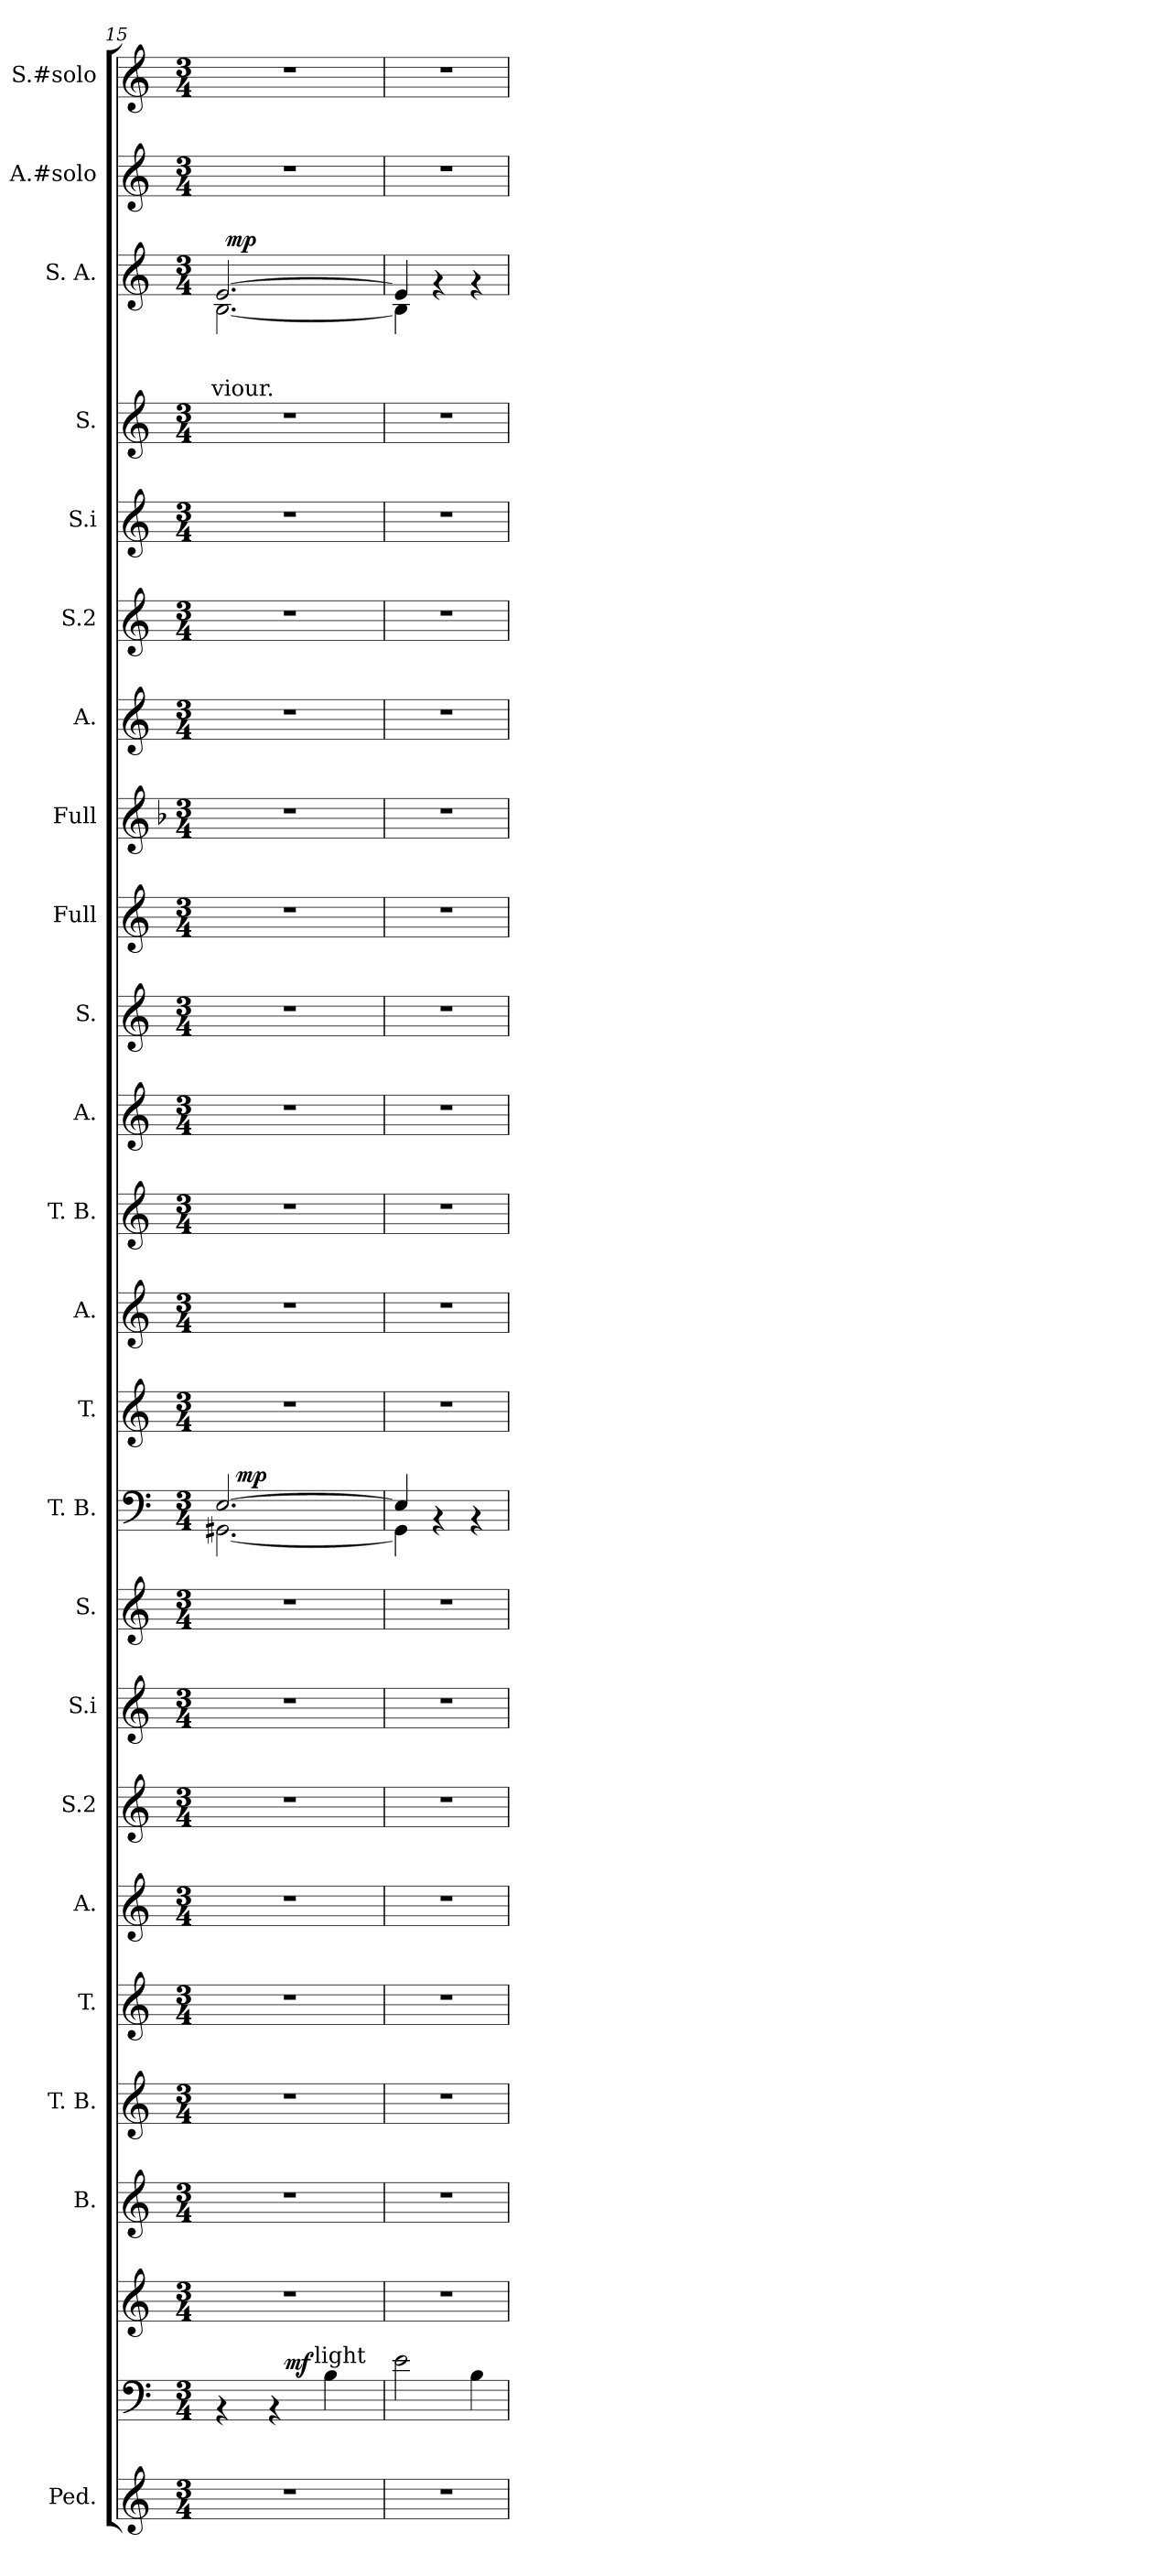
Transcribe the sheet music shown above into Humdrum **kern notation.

**kern	**kern	**dynam	**kern	**kern	**kern	**kern	**kern	**kern	**kern	**kern	**kern	**dynam	**kern	**kern	**kern	**kern	**kern	**kern	**kern	**kern	**kern	**kern	**kern	**kern	**text	**text	**text	**dynam	**kern	**kern
*part25	*part24	*part24	*part23	*part22	*part21	*part20	*part19	*part18	*part17	*part16	*part15	*part15	*part14	*part13	*part12	*part11	*part10	*part9	*part8	*part7	*part6	*part5	*part4	*part3	*part3	*part3	*part3	*part3	*part2	*part1
*staff25	*staff24	*staff24	*staff23	*staff22	*staff21	*staff20	*staff19	*staff18	*staff17	*staff16	*staff15	*staff15	*staff14	*staff13	*staff12	*staff11	*staff10	*staff9	*staff8	*staff7	*staff6	*staff5	*staff4	*staff3	*staff3	*staff3	*staff3	*staff3	*staff2	*staff1
*I"Ped.	*	*	*	*I"B.	*I"T. B.	*I"T.	*I"A.	*I"S.2	*I"S.i	*I"S.	*I"T. B.	*	*I"T.	*I"A.	*I"T. B.	*I"A.	*I"S.	*I"Full	*I"Full	*I"A.	*I"S.2	*I"S.i	*I"S.	*I"S. A.	*	*	*	*	*I"A.#solo	*I"S.#solo
*I'Ped.	*	*	*	*	*I'T. B.	*I'T.	*I'A.	*I'S.2	*I'S.i	*I'S.	*I'T. B.	*	*I'T.	*	*I'T. B.	*I'A.	*I'S.	*	*	*I'A.	*I'S.2	*I'S.i	*I'S.	*I'S. A.	*	*	*	*	*I'A.#solo	*I'S.#solo
*clefG2	*clefF4	*	*clefG2	*clefG2	*clefG2	*clefG2	*clefG2	*clefG2	*clefG2	*clefG2	*clefF4	*	*clefG2	*clefG2	*clefG2	*clefG2	*clefG2	*clefG2	*clefG2	*clefG2	*clefG2	*clefG2	*clefG2	*clefG2	*	*	*	*	*clefG2	*clefG2
*	*	*	*	*	*	*	*	*	*	*	*	*	*	*	*	*	*	*	*ITrd3c5	*	*	*	*	*	*	*	*	*	*	*
*k[]	*k[]	*	*k[]	*k[]	*k[]	*k[]	*k[]	*k[]	*k[]	*k[]	*k[]	*	*k[]	*k[]	*k[]	*k[]	*k[]	*k[]	*k[]	*k[]	*k[]	*k[]	*k[]	*k[]	*	*	*	*	*k[]	*k[]
*C:	*C:	*	*C:	*C:	*C:	*C:	*C:	*C:	*C:	*C:	*C:	*	*C:	*C:	*C:	*C:	*C:	*C:	*C:	*C:	*C:	*C:	*C:	*C:	*	*	*	*	*C:	*C:
*M3/4	*M3/4	*	*M3/4	*M3/4	*M3/4	*M3/4	*M3/4	*M3/4	*M3/4	*M3/4	*M3/4	*	*M3/4	*M3/4	*M3/4	*M3/4	*M3/4	*M3/4	*M3/4	*M3/4	*M3/4	*M3/4	*M3/4	*M3/4	*	*	*	*	*M3/4	*M3/4
=15	=15	=15	=15	=15	=15	=15	=15	=15	=15	=15	=15	=15	=15	=15	=15	=15	=15	=15	=15	=15	=15	=15	=15	=15	=15	=15	=15	=15	=15	=15
*	*	*	*	*	*	*	*	*	*	*	*^	*	*	*	*	*	*	*	*	*	*	*	*	*^	*	*	*	*	*	*
!	!	!	!	!	!	!	!	!	!	!	!	!	!	!	!	!	!	!	!	!	!	!	!	!	!	!	!	!	!LO:LY:b	!	!	!
*	*^	*	*	*	*	*	*	*	*	*	*	*^	*	*	*	*	*	*	*	*	*	*	*	*	*	*^	*	*	*	*	*	*
*	*	*^	*	*	*	*	*	*	*	*	*	*	*	*	*	*	*	*	*	*	*	*	*	*	*	*	*	*	*	*	*	*	*	*	*
2.r	4rAA	4ryy	4...ryy	.	2.r	2.r	2.r	2.r	2.r	2.r	2.r	2.r	[>2.E/	[<2.GG#X\	16ryy	.	2.r	2.r	2.r	2.r	2.r	2.r	2.r	2.r	2.r	2.r	2.r	[>2.e/	[<2.B\	32ryy	.	.	-viour.	.	2.r	2.r
!	!	!	!	!	!	!	!	!	!	!	!	!	!	!	!	!	!	!	!	!	!	!	!	!	!	!	!	!	!	!	!	!	!	!LO:DY:a	!	!
.	.	.	.	.	.	.	.	.	.	.	.	.	.	.	.	.	.	.	.	.	.	.	.	.	.	.	.	.	.	2ryy	.	.	.	mp	.	.
!	!	!	!	!	!	!	!	!	!	!	!	!	!	!	!	!LO:DY:a	!	!	!	!	!	!	!	!	!	!	!	!	!	!	!	!	!	!	!	!
.	.	.	.	.	.	.	.	.	.	.	.	.	.	.	2ryy	mp	.	.	.	.	.	.	.	.	.	.	.	.	.	.	.	.	.	.	.	.
.	4rAA	16ryy	.	.	.	.	.	.	.	.	.	.	.	.	.	.	.	.	.	.	.	.	.	.	.	.	.	.	.	.	.	.	.	.	.	.
!	!	!	!	!LO:DY:a	!	!	!	!	!	!	!	!	!	!	!	!	!	!	!	!	!	!	!	!	!	!	!	!	!	!	!	!	!	!	!	!
.	.	4..ryy	.	mf	.	.	.	.	.	.	.	.	.	.	.	.	.	.	.	.	.	.	.	.	.	.	.	.	.	.	.	.	.	.	.	.
!	!	!	!LO:TX:a:t=light	!	!	!	!	!	!	!	!	!	!	!	!	!	!	!	!	!	!	!	!	!	!	!	!	!	!	!	!	!	!	!	!	!
.	.	.	4ryy	.	.	.	.	.	.	.	.	.	.	.	.	.	.	.	.	.	.	.	.	.	.	.	.	.	.	.	.	.	.	.	.	.
.	4B\	.	.	.	.	.	.	.	.	.	.	.	.	.	.	.	.	.	.	.	.	.	.	.	.	.	.	.	.	.	.	.	.	.	.	.
.	.	.	.	.	.	.	.	.	.	.	.	.	.	.	.	.	.	.	.	.	.	.	.	.	.	.	.	.	.	8..ryy	.	.	.	.	.	.
.	.	.	.	.	.	.	.	.	.	.	.	.	.	.	8.ryy	.	.	.	.	.	.	.	.	.	.	.	.	.	.	.	.	.	.	.	.	.
.	.	.	32ryy	.	.	.	.	.	.	.	.	.	.	.	.	.	.	.	.	.	.	.	.	.	.	.	.	.	.	.	.	.	.	.	.	.
*	*v	*v	*v	*	*	*	*	*	*	*	*	*	*	*v	*v	*	*	*	*	*	*	*	*	*	*	*	*	*	*v	*v	*	*	*	*	*	*
=16	=16	=16	=16	=16	=16	=16	=16	=16	=16	=16	=16	=16	=16	=16	=16	=16	=16	=16	=16	=16	=16	=16	=16	=16	=16	=16	=16	=16	=16	=16	=16	=16
2.r	2e\	.	2.r	2.r	2.r	2.r	2.r	2.r	2.r	2.r	4E/]	4GG#\]	.	2.r	2.r	2.r	2.r	2.r	2.r	2.r	2.r	2.r	2.r	2.r	4e/]	4B\]	.	.	.	.	2.r	2.r
.	.	.	.	.	.	.	.	.	.	.	4rAA	2ryy	.	.	.	.	.	.	.	.	.	.	.	.	4rf	2ryy	.	.	.	.	.	.
.	4B\	.	.	.	.	.	.	.	.	.	4rAA	.	.	.	.	.	.	.	.	.	.	.	.	.	4rf	.	.	.	.	.	.	.
*	*	*	*	*	*	*	*	*	*	*	*v	*v	*	*	*	*	*	*	*	*	*	*	*	*	*v	*v	*	*	*	*	*	*
=	=	=	=	=	=	=	=	=	=	=	=	=	=	=	=	=	=	=	=	=	=	=	=	=	=	=	=	=	=	=
*-	*-	*-	*-	*-	*-	*-	*-	*-	*-	*-	*-	*-	*-	*-	*-	*-	*-	*-	*-	*-	*-	*-	*-	*-	*-	*-	*-	*-	*-	*-
